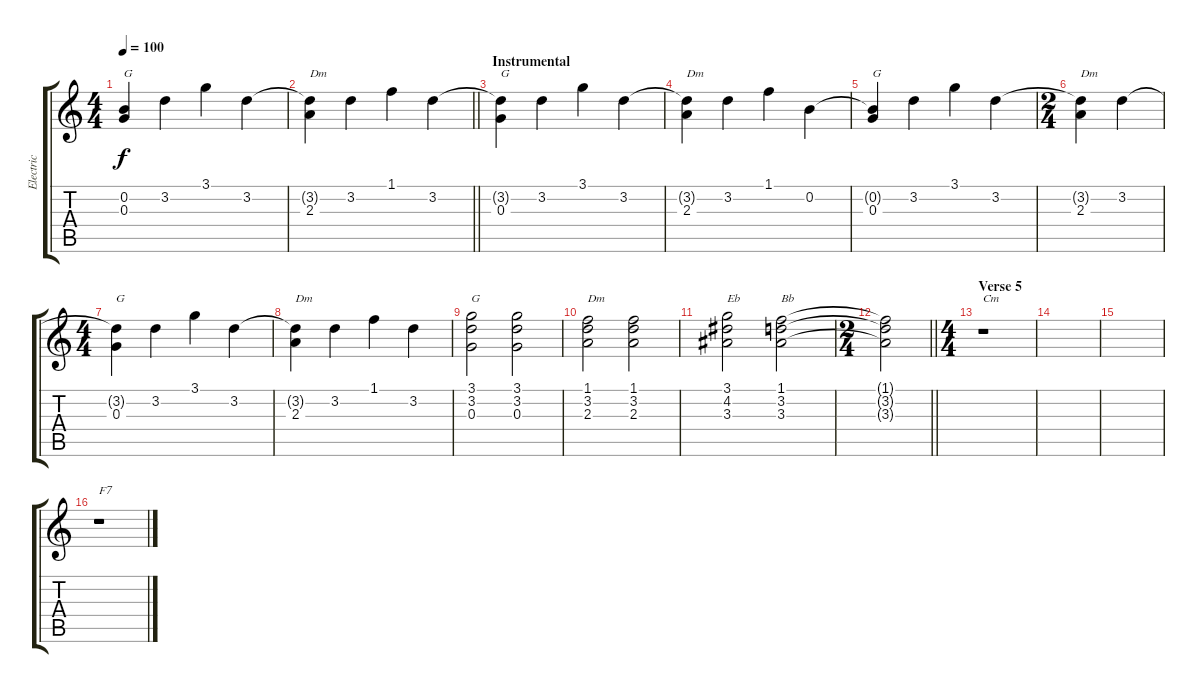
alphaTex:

\track ("Electric" "Electric") {instrument overdrivenguitar}
\staff {score tabs}
\tuning (E4 B3 G3 D3 A2 E2) {hide}
\ts (4 4)
\tempo 100
\clef g2
\ks c
(0.2{t} 0.3).4{txt "G" dy f} 3.2.4 3.1.4 3.2.4 |
\barLineRight lightlight
(3.2{t} 2.3).4{txt "Dm"} 3.2.4 1.1.4 3.2.4 |
\section ("" "Instrumental")
(3.2{t} 0.3).4{txt "G"} 3.2.4 3.1.4 3.2.4 |
(3.2{t} 2.3).4{txt "Dm"} 3.2.4 1.1.4 0.2.4 |
(0.2{t} 0.3).4{txt "G"} 3.2.4 3.1.4 3.2.4 |
\ts (2 4)
(3.2{t} 2.3).4{txt "Dm"} 3.2.4 |
\ts (4 4)
(3.2{t} 0.3).4{txt "G"} 3.2.4 3.1.4 3.2.4 |
(3.2{t} 2.3).4{txt "Dm"} 3.2.4 1.1.4 3.2.4 |
(3.1 3.2 0.3).2{txt "G"} (3.1 3.2 0.3).2 |
(1.1 3.2 2.3).2{txt "Dm"} (1.1 3.2 2.3).2 |
(3.1 4.2 3.3).2{txt "Eb"} (1.1 3.2 3.3).2{txt "Bb"} |
\ts (2 4)
\barLineRight lightlight
(1.1{t} 3.2{t} 3.3{t}).2 |
\ts (4 4)
\section ("" "Verse 5")
r.1{txt "Cm"} |
|
|
r.1{txt "F7"}
